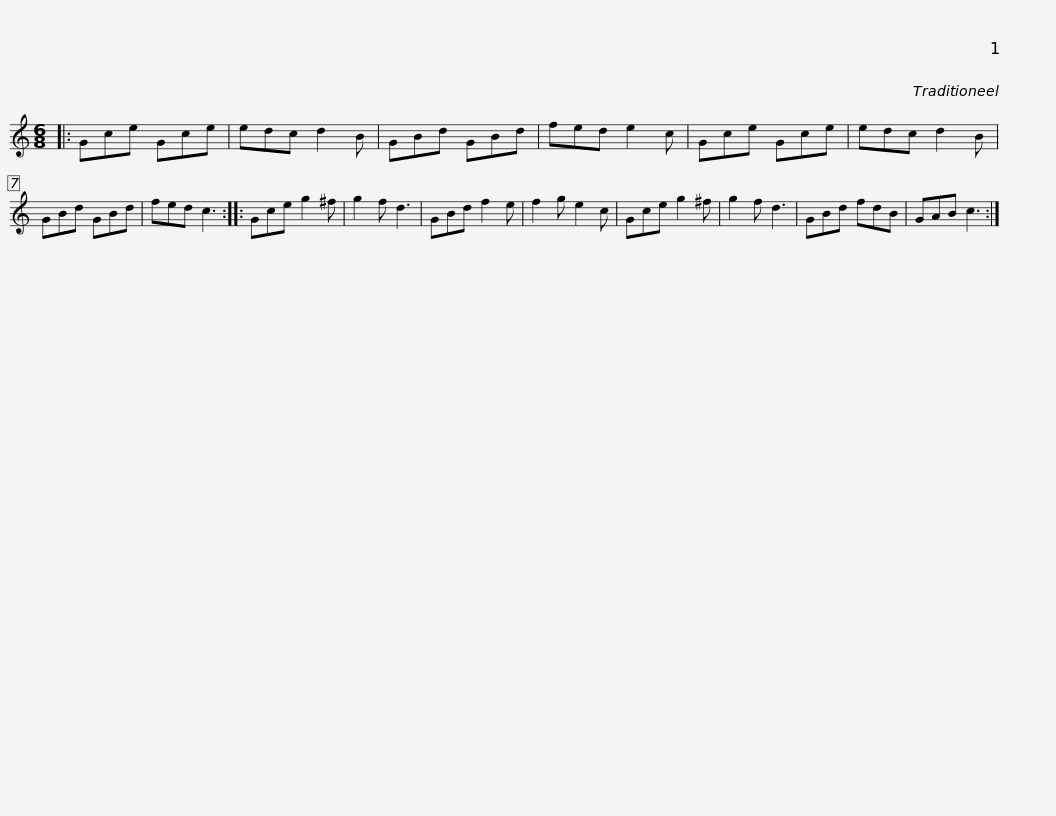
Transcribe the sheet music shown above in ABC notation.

X:1
L:1/8
M:6/8
I:linebreak $
K:C
V:1 treble
V:1
|: Gce Gce | edc d2 B | GBd GBd | fed e2 c | Gce Gce | %5
 edc d2 B |$ GBd GBd | fed c3 :: Gce g2 ^f | g2 f d3 | %10
 GBd f2 e | f2 g e2 c |$ Gce g2 ^f | g2 f d3 | GBd fdB | %15
 GAB c3 :| %16
